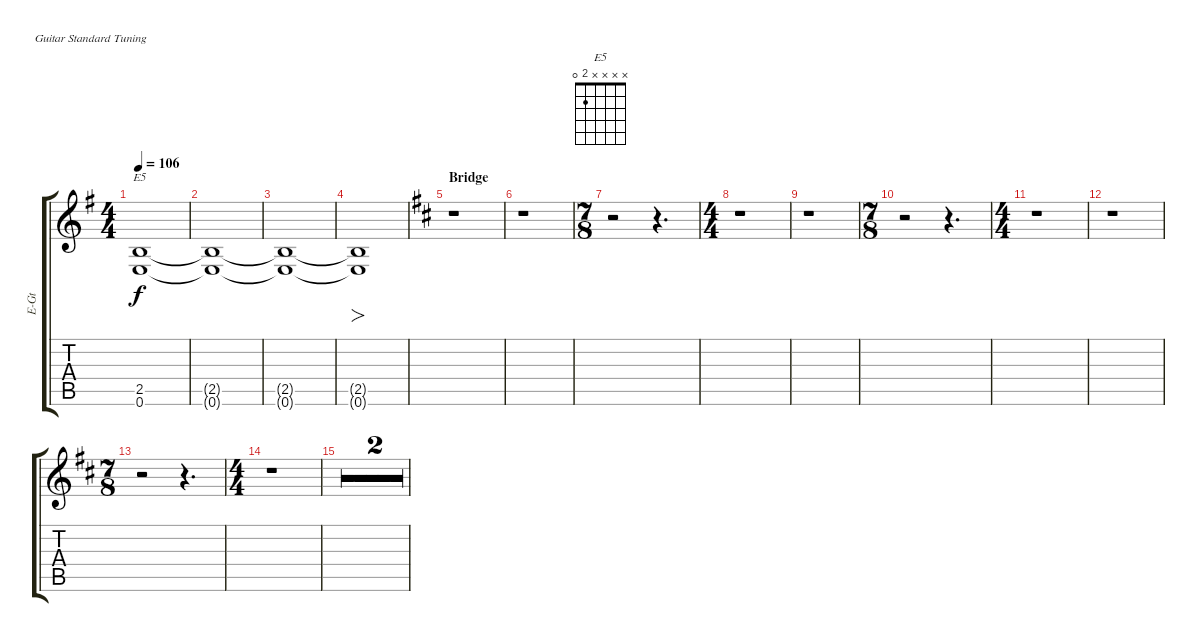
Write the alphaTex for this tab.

\defaultSystemsLayout 4
\bracketExtendMode groupsimilarinstruments
\otherSystemsTrackNameOrientation horizontal
\track ("Rhythm Guitar I" "E-Gt") {multiBarRest instrument distortionguitar}
\staff {score tabs}
\tuning (E4 B3 G3 D3 A2 E2)
\chord ("E5" x x x x 2 0) {showfingering false}
\ts (4 4)
\tempo 106
\clef g2
\ks g
(2.5{acc forcenatural} 0.6{acc forcenatural}).1{ch "E5" dy f beam Up} |
(0.6{t acc forcenatural} 2.5{t acc forcenatural}).1{beam Up} |
(2.5{t acc forcenatural} 0.6{t acc forcenatural}).1{beam Up} |
(0.6{t acc forcenatural} 2.5{t acc forcenatural}).1{fo beam Up} |
\section ("" "Bridge")
\ks d
r.1{beam Down} |
r.1{beam Down} |
\ts (7 8)
\beaming (8 2 2 3)
r.2{beam Down} r.4{d beam Down} |
\ts (4 4)
r.1{beam Down} |
r.1{beam Down} |
\ts (7 8)
r.2{beam Down} r.4{d beam Down} |
\ts (4 4)
r.1{beam Down} |
r.1{beam Down} |
\ts (7 8)
r.2{beam Down} r.4{d beam Down} |
\ts (4 4)
r.1{beam Down} |
r.1{beam Down} |
r.1{beam Down}
